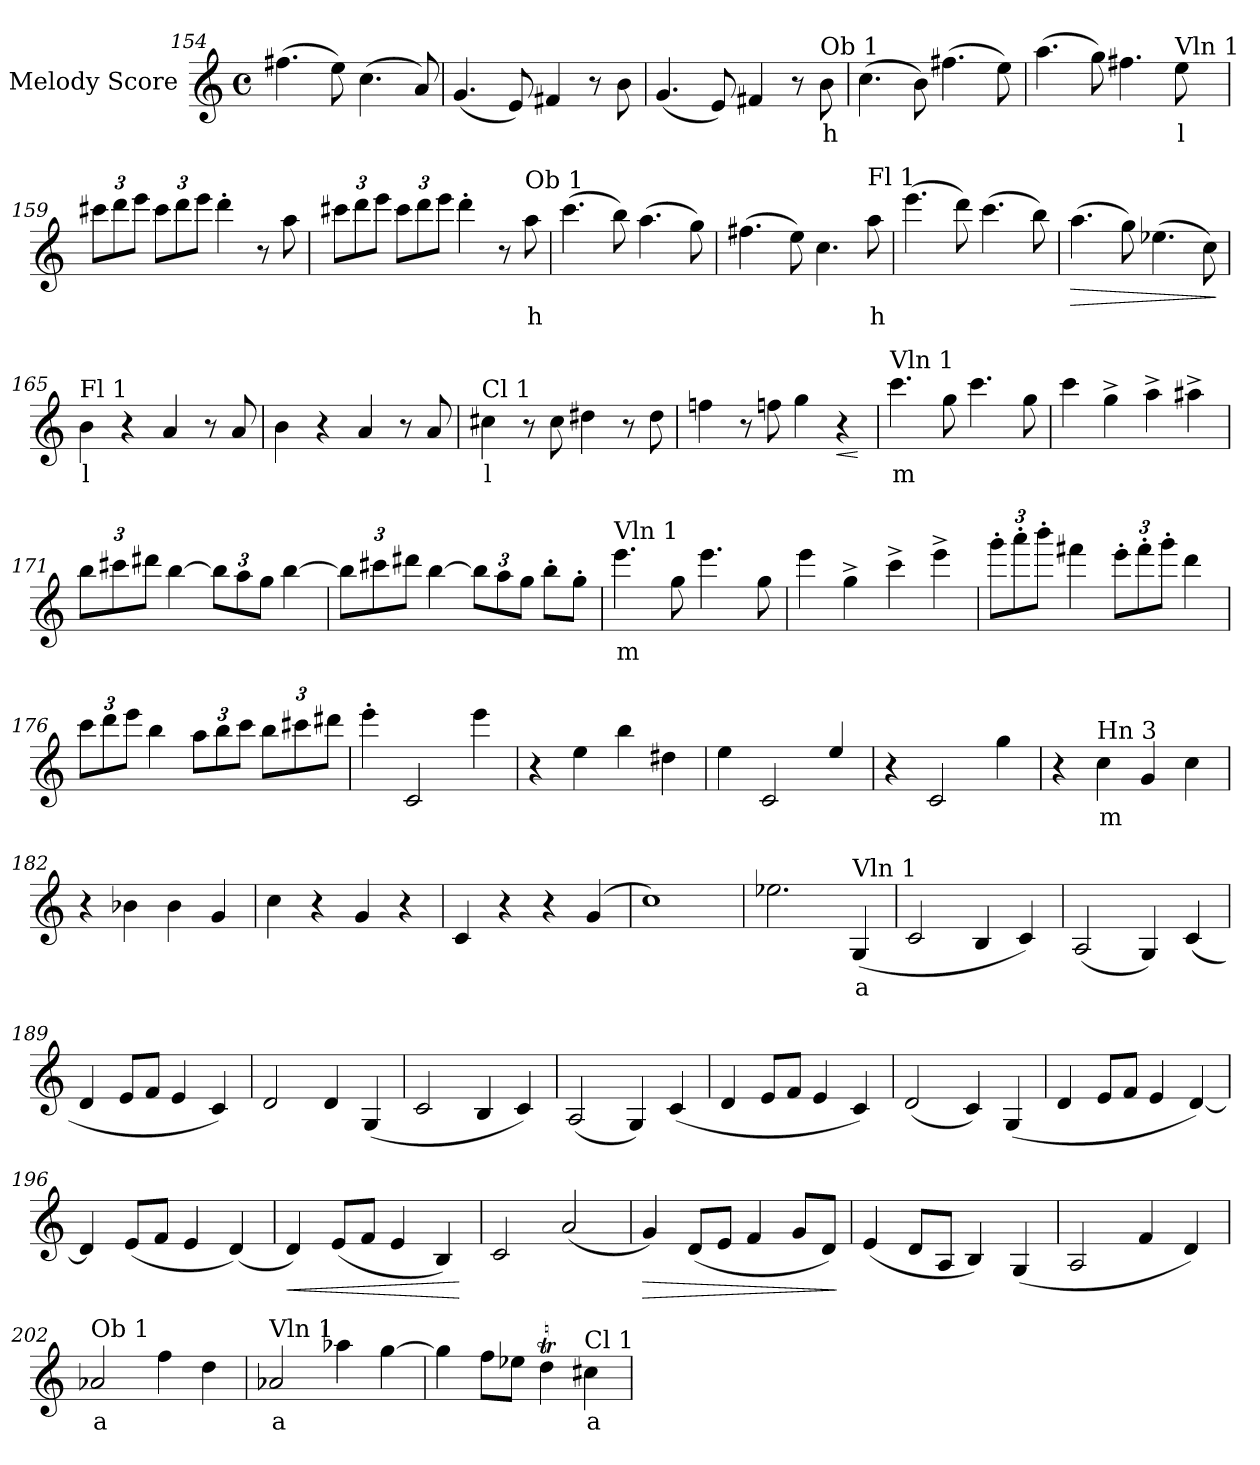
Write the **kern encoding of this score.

**kern	**text	**dynam
*part1	*part1	*part1
*staff1	*staff1	*staff1
*I"Melody Score	*	*
*clefG2	*	*
*k[]	*	*
*M4/4	*	*
*met(c)	*	*
=154	=154	=154
(4.ff#X\	.	.
8ee\)	.	.
(4.cc\	.	.
8a/)	.	.
=155	=155	=155
(4.g/	.	.
8e/)	.	.
4f#X/	.	.
8r	.	.
8b\	.	.
=156	=156	=156
(4.g/	.	.
8e/)	.	.
4f#X/	.	.
8r	.	.
!LO:TX:a:t=Ob 1	!	!
!	!LO:LY:b:color=#FF0000	!
8b\	h	.
=157	=157	=157
(4.cc\	.	.
8b\)	.	.
(4.ff#X\	.	.
8ee\)	.	.
=158	=158	=158
(4.aa\	.	.
8gg\)	.	.
4.ff#X\	.	.
!LO:TX:a:t=Vln 1	!	!
!	!LO:LY:b:color=#FF0000	!
8ee\	l	.
=159	=159	=159
12ccc#X\L	.	.
12ddd\	.	.
12eee\J	.	.
12ccc#\L	.	.
12ddd\	.	.
12eee\J	.	.
4ddd'\	.	.
8r	.	.
8aa\	.	.
=160	=160	=160
12ccc#X\L	.	.
12ddd\	.	.
12eee\J	.	.
12ccc#\L	.	.
12ddd\	.	.
12eee\J	.	.
4ddd'\	.	.
8r	.	.
!LO:TX:a:t=Ob 1	!	!
!	!LO:LY:b:color=#FF0000	!
8aa\	h	.
=161	=161	=161
(4.ccc\	.	.
8bb\)	.	.
(4.aa\	.	.
8gg\)	.	.
=162	=162	=162
(4.ff#X\	.	.
8ee\)	.	.
4.cc\	.	.
!LO:TX:a:t=Fl 1	!	!
!	!LO:LY:b:color=#FF0000	!
8aa\	h	.
=163	=163	=163
(4.eee\	.	.
8ddd\)	.	.
(4.ccc\	.	.
8bb\)	.	.
=164	=164	=164
!	!	!LO:HP:b
(4.aa\	.	>
8gg\)	.	.
(4.ee-X\	.	.
8cc\)	.	.
.	.	]
=165	=165	=165
!LO:TX:a:t=Fl 1	!	!
!	!LO:LY:b:color=#FF0000	!
4b\	l	.
4r	.	.
4a/	.	.
8r	.	.
8a/	.	.
=166	=166	=166
4b\	.	.
4r	.	.
4a/	.	.
8r	.	.
8a/	.	.
=167	=167	=167
!LO:TX:a:t=Cl 1	!	!
!	!LO:LY:b:color=#FF0000	!
4cc#\	l	.
8r	.	.
8cc#\	.	.
4dd#X\	.	.
8r	.	.
8dd#\	.	.
=168	=168	=168
4ffn\	.	.
8r	.	.
8ffn\	.	.
4gg\	.	.
!	!	!LO:HP:b
4r	.	<
.	.	[
=169	=169	=169
!LO:TX:a:t=Vln 1	!	!
!	!LO:LY:b:color=#FF0000	!
4.ccc\	m	.
8gg\	.	.
4.ccc\	.	.
8gg\	.	.
=170	=170	=170
4ccc\	.	.
4gg^\	.	.
4aa^\	.	.
4aa#X^\	.	.
=171	=171	=171
12bb\L	.	.
12ccc#X\	.	.
12ddd#X\J	.	.
[4bb\	.	.
12bb\L]	.	.
12aa\	.	.
12gg\J	.	.
[4bb\	.	.
=172	=172	=172
12bb\L]	.	.
12ccc#X\	.	.
12ddd#X\J	.	.
[4bb\	.	.
12bb\L]	.	.
12aa\	.	.
12gg\J	.	.
8bb'\L	.	.
8gg'\J	.	.
=173	=173	=173
!LO:TX:a:t=Vln 1	!	!
!	!LO:LY:b:color=#FF0000	!
4.eee\	m	.
8gg\	.	.
4.eee\	.	.
8gg\	.	.
=174	=174	=174
4eee\	.	.
4gg^\	.	.
4ccc^\	.	.
4eee^\	.	.
=175	=175	=175
12ggg'\L	.	.
12aaa'\	.	.
12bbb'\J	.	.
4fff#X\	.	.
12eee'\L	.	.
12fff#'\	.	.
12ggg'\J	.	.
4ddd\	.	.
=176	=176	=176
12ccc\L	.	.
12ddd\	.	.
12eee\J	.	.
4bb\	.	.
12aa\L	.	.
12bb\	.	.
12ccc\J	.	.
12bb\L	.	.
12ccc#X\	.	.
12ddd#X\J	.	.
=177	=177	=177
4eee'\	.	.
2c/	.	.
4eee\	.	.
=178	=178	=178
4r	.	.
4ee\	.	.
4bb\	.	.
4dd#X\	.	.
=179	=179	=179
4ee\	.	.
2c/	.	.
4ee/	.	.
=180	=180	=180
4r	.	.
2c/	.	.
4gg\	.	.
=181	=181	=181
4r	.	.
!LO:TX:a:t=Hn 3	!	!
!	!LO:LY:b:color=#FF0000	!
4cc\	m	.
4g/	.	.
4cc\	.	.
=182	=182	=182
4r	.	.
4b-\	.	.
4b-\	.	.
4g/	.	.
=183	=183	=183
4cc\	.	.
4r	.	.
4g/	.	.
4r	.	.
=184	=184	=184
4c/	.	.
4r	.	.
4r	.	.
(4g/	.	.
=185	=185	=185
1cc)	.	.
=186	=186	=186
2.ee-	.	.
!LO:TX:a:t=Vln 1	!	!
!	!LO:LY:b:color=#FF0000	!
(4G/	a	.
=187	=187	=187
2c/	.	.
4B/	.	.
4c/)	.	.
=188	=188	=188
(2A/	.	.
4G/)	.	.
(4c/	.	.
=189	=189	=189
4d/	.	.
8e/L	.	.
8f/J	.	.
4e/	.	.
4c/)	.	.
=190	=190	=190
2d/	.	.
4d/	.	.
(4G/	.	.
=191	=191	=191
2c/	.	.
4B/	.	.
4c/)	.	.
=192	=192	=192
(2A/	.	.
4G/)	.	.
(4c/	.	.
=193	=193	=193
4d/	.	.
8e/L	.	.
8f/J	.	.
4e/	.	.
4c/)	.	.
=194	=194	=194
(2d/	.	.
4c/)	.	.
(4G/	.	.
=195	=195	=195
4d/	.	.
8e/L	.	.
8f/J	.	.
4e/	.	.
[4d/)	.	.
=196	=196	=196
4d/]	.	.
(8e/L	.	.
8f/J	.	.
4e/	.	.
(4d/)	.	.
=197	=197	=197
!	!	!LO:HP:b
4d/)	.	<
(8e/L	.	.
8f/J	.	.
4e/	.	.
4B/)	.	.
.	.	[
=198	=198	=198
2c/	.	.
(2a/	.	.
=199	=199	=199
!	!	!LO:HP:b
4g/)	.	>
(8d/L	.	.
8e/J	.	.
4f/	.	.
8g/L	.	.
8d/J)	.	.
.	.	]
=200	=200	=200
(4e/	.	.
8d/L	.	.
8A/J	.	.
4B/)	.	.
(4G/	.	.
=201	=201	=201
2A/	.	.
4f/	.	.
4d/)	.	.
=202	=202	=202
!LO:TX:a:t=Ob 1	!	!
!	!LO:LY:b:color=#FF0000	!
2a-X/	a	.
4ff\	.	.
4dd\	.	.
=203	=203	=203
!LO:TX:a:t=Vln 1	!	!
!	!LO:LY:b:color=#FF0000	!
2a-X/	a	.
4aa-X\	.	.
[4gg\	.	.
=204	=204	=204
4gg\]	.	.
8ff\L	.	.
8ee-X\J	.	.
4ddT\	.	.
!LO:TX:a:t=Cl 1	!	!
!	!LO:LY:b:color=#FF0000	!
4cc#\	a	.
=	=	=
*-	*-	*-
